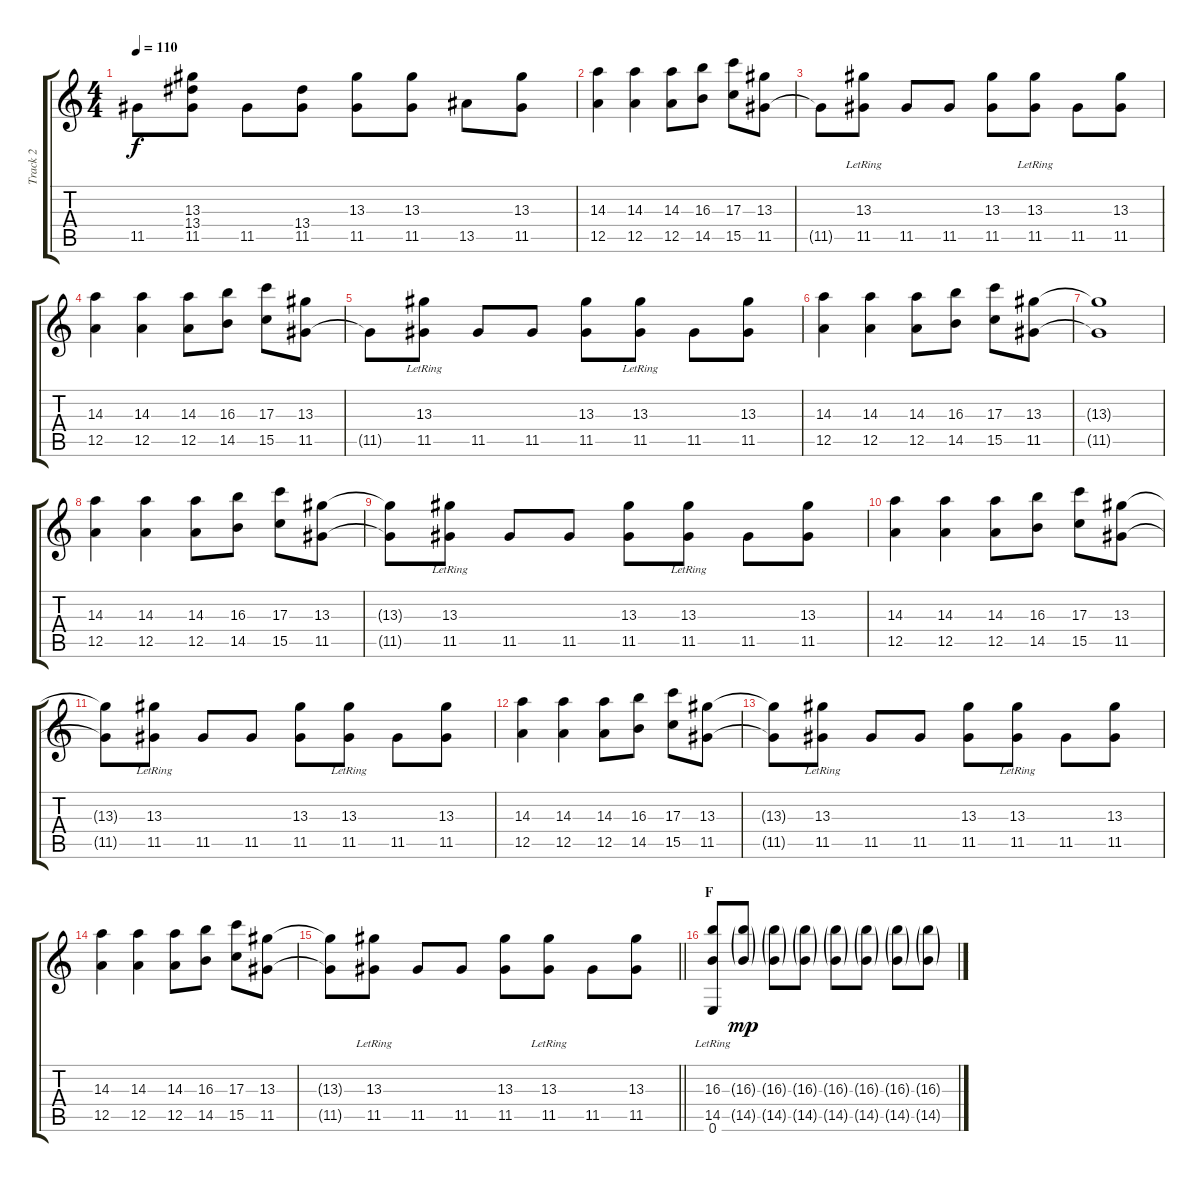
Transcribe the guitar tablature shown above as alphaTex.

\track ("Track 2" "Track 2") {instrument electricguitarjazz}
\staff {score tabs}
\tuning (E4 B3 G3 D3 A2 E2) {hide}
\ts (4 4)
\tempo 110
\clef g2
\ks c
11.5{t}.8{dy f} (13.3 13.4 11.5).8 11.5.8 (13.4 11.5).8 (13.3 11.5).8 (13.3 11.5).8 13.5.8 (13.3 11.5).8 |
(14.3 12.5).4 (14.3 12.5).4 (14.3 12.5).8 (16.3 14.5).8 (17.3 15.5).8 (13.3 11.5).8 |
11.5{t}.8 (13.3{lr} 11.5).8 11.5.8 11.5.8 (13.3 11.5).8 (13.3{lr} 11.5).8 11.5.8 (13.3 11.5).8 |
(14.3 12.5).4 (14.3 12.5).4 (14.3 12.5).8 (16.3 14.5).8 (17.3 15.5).8 (13.3 11.5).8 |
11.5{t}.8 (13.3{lr} 11.5).8 11.5.8 11.5.8 (13.3 11.5).8 (13.3{lr} 11.5).8 11.5.8 (13.3 11.5).8 |
(14.3 12.5).4 (14.3 12.5).4 (14.3 12.5).8 (16.3 14.5).8 (17.3 15.5).8 (13.3 11.5).8 |
(13.3{t} 11.5{t}).1 |
(14.3 12.5).4 (14.3 12.5).4 (14.3 12.5).8 (16.3 14.5).8 (17.3 15.5).8 (13.3 11.5).8 |
(13.3{t} 11.5{t}).8 (13.3{lr} 11.5).8 11.5.8 11.5.8 (13.3 11.5).8 (13.3{lr} 11.5).8 11.5.8 (13.3 11.5).8 |
(14.3 12.5).4 (14.3 12.5).4 (14.3 12.5).8 (16.3 14.5).8 (17.3 15.5).8 (13.3 11.5).8 |
(13.3{t} 11.5{t}).8 (13.3{lr} 11.5).8 11.5.8 11.5.8 (13.3 11.5).8 (13.3{lr} 11.5).8 11.5.8 (13.3 11.5).8 |
(14.3 12.5).4 (14.3 12.5).4 (14.3 12.5).8 (16.3 14.5).8 (17.3 15.5).8 (13.3 11.5).8 |
(13.3{t} 11.5{t}).8 (13.3{lr} 11.5).8 11.5.8 11.5.8 (13.3 11.5).8 (13.3{lr} 11.5).8 11.5.8 (13.3 11.5).8 |
(14.3 12.5).4 (14.3 12.5).4 (14.3 12.5).8 (16.3 14.5).8 (17.3 15.5).8 (13.3 11.5).8 |
\barLineRight lightlight
(13.3{t} 11.5{t}).8 (13.3{lr} 11.5).8 11.5.8 11.5.8 (13.3 11.5).8 (13.3{lr} 11.5).8 11.5.8 (13.3 11.5).8 |
\section ("" "F")
(16.3 14.5 0.6{lr}).8 (16.3{g} 14.5{g}).8{dy mp} (16.3{g} 14.5{g}).8 (16.3{g} 14.5{g}).8 (16.3{g} 14.5{g}).8 (16.3{g} 14.5{g}).8 (16.3{g} 14.5{g}).8 (16.3{g} 14.5{g}).8
